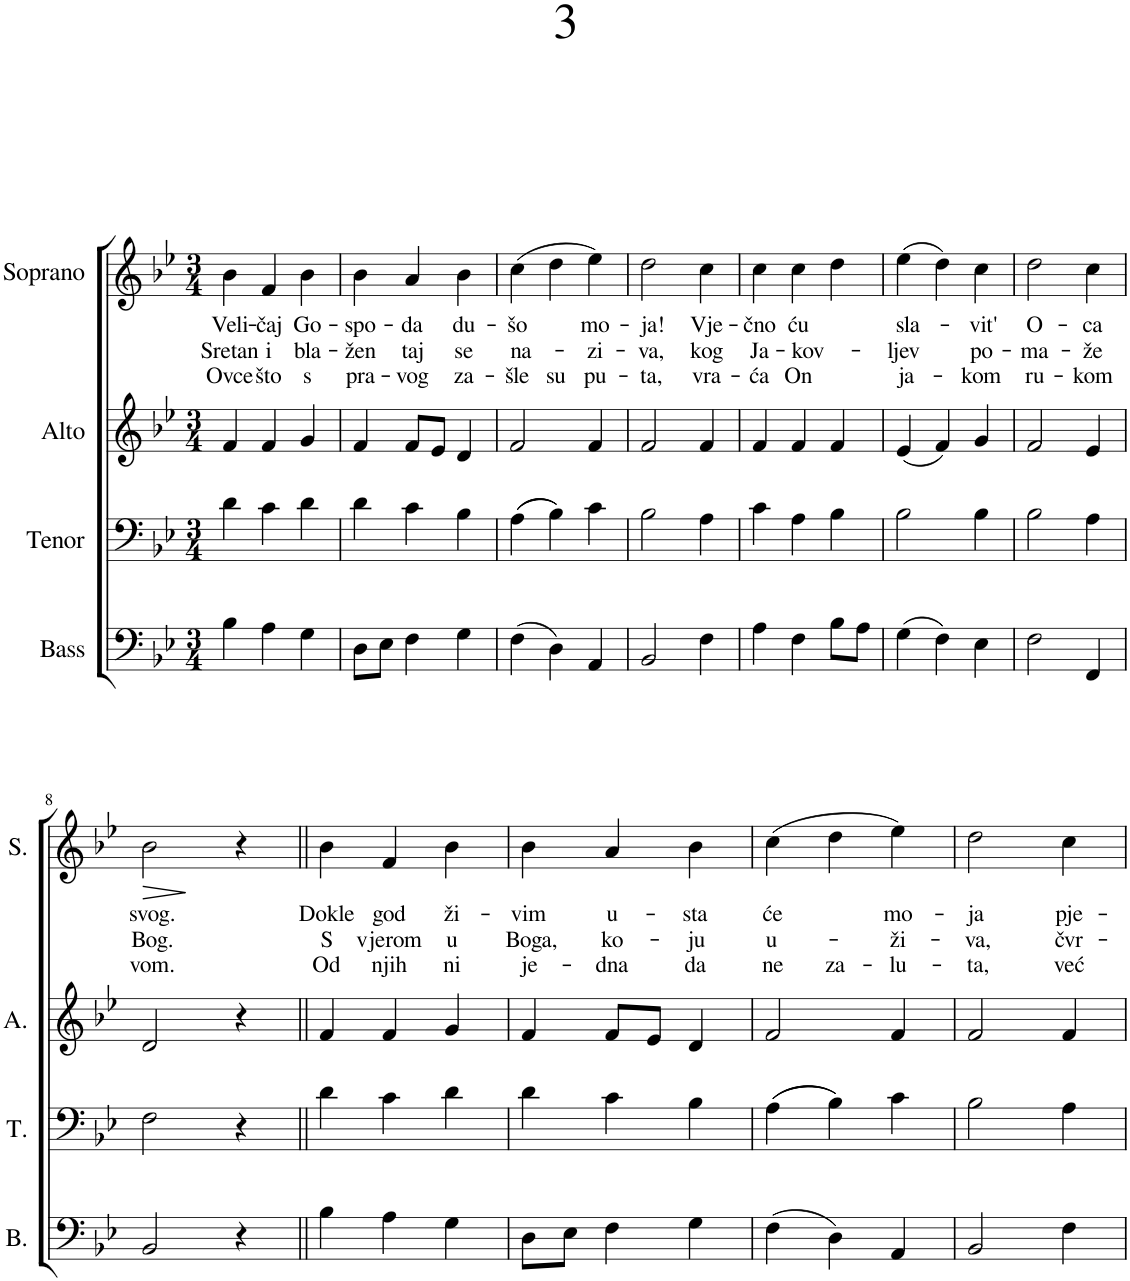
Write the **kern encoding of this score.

**kern	**kern	**kern	**kern	**text	**text	**text	**dynam
*part4	*part3	*part2	*part1	*part1	*part1	*part1	*part1
*staff4	*staff3	*staff2	*staff1	*staff1	*staff1	*staff1	*staff1
*I"Bass	*I"Tenor	*I"Alto	*I"Soprano	*	*	*	*
*I'B.	*I'T.	*I'A.	*I'S.	*	*	*	*
*clefF4	*clefF4	*clefG2	*clefG2	*	*	*	*
*k[b-e-]	*k[b-e-]	*k[b-e-]	*k[b-e-]	*	*	*	*
*M3/4	*M3/4	*M3/4	*M3/4	*	*	*	*
=1	=1	=1	=1	=1	=1	=1	=1
!	!	!	!	!LO:LY:b	!LO:LY:b	!LO:LY:b	!
4B-\	4d\	4f/	4b-\	Veli-	Sretan	Ovce	.
!	!	!	!	!LO:LY:b	!LO:LY:b	!LO:LY:b	!
4A\	4c\	4f/	4f/	-čaj	i	što	.
!	!	!	!	!LO:LY:b	!LO:LY:b	!LO:LY:b	!
4G\	4d\	4g/	4b-\	Go-	bla-	s	.
=2	=2	=2	=2	=2	=2	=2	=2
!	!	!	!	!LO:LY:b	!LO:LY:b	!LO:LY:b	!
8D\L	4d\	4f/	4b-\	-spo-	-žen	pra-	.
8E-\J	.	.	.	.	.	.	.
!	!	!	!	!LO:LY:b	!LO:LY:b	!LO:LY:b	!
4F\	4c\	8f/L	4a/	-da	taj	-vog	.
.	.	8e-/J	.	.	.	.	.
!	!	!	!	!LO:LY:b	!LO:LY:b	!LO:LY:b	!
4G\	4B-\	4d/	4b-\	du-	se	za-	.
=3	=3	=3	=3	=3	=3	=3	=3
!	!	!	!	!LO:LY:b	!LO:LY:b	!LO:LY:b	!
(4F\	((4A\	2f/	(4cc\	-šo	na-	-šle	.
!	!	!	!	!	!	!LO:LY:b	!
4D\)	4B-\))	.	4dd\	.	.	su	.
!	!	!	!	!LO:LY:b	!LO:LY:b	!LO:LY:b	!
4AA/	4c\	4f/	4ee-\)	mo-	-zi-	pu-	.
=4	=4	=4	=4	=4	=4	=4	=4
!	!	!	!	!LO:LY:b	!LO:LY:b	!LO:LY:b	!
2BB-/	2B-\	2f/	2dd\	-ja!	-va,	-ta,	.
!	!	!	!	!LO:LY:b	!LO:LY:b	!LO:LY:b	!
4F\	4A\	4f/	4cc\	Vje-	kog	vra-	.
=5	=5	=5	=5	=5	=5	=5	=5
!	!	!	!	!LO:LY:b	!LO:LY:b	!LO:LY:b	!
4A\	4c\	4f/	4cc\	-čno	Ja-	-ća	.
!	!	!	!	!LO:LY:b	!LO:LY:b	!LO:LY:b	!
4F\	4A\	4f/	4cc\	ću	-kov-	On	.
8B-\L	4B-\	4f/	4dd\	.	.	.	.
8A\J	.	.	.	.	.	.	.
=6	=6	=6	=6	=6	=6	=6	=6
!	!	!	!	!LO:LY:b	!LO:LY:b	!LO:LY:b	!
(4G\	2B-\	(4e-/	(4ee-\	sla-	-ljev	ja-	.
4F\)	.	4f/)	4dd\)	.	.	.	.
!	!	!	!	!LO:LY:b	!LO:LY:b	!LO:LY:b	!
4E-\	4B-\	4g/	4cc\	-vit'	po-	-kom	.
=7	=7	=7	=7	=7	=7	=7	=7
!	!	!	!	!LO:LY:b	!LO:LY:b	!LO:LY:b	!
2F\	2B-\	2f/	2dd\	O-	-ma-	ru-	.
!	!	!	!	!LO:LY:b	!LO:LY:b	!LO:LY:b	!
4FF/	4A\	4e-/	4cc\	-ca	-že	-kom	.
!!LO:LB:g=z
=8	=8	=8	=8	=8	=8	=8	=8
!	!	!	!	!LO:LY:b	!LO:LY:b	!LO:LY:b	!LO:HP:b
2BB-/	2F\	2d/	2b-\	svog.	Bog.	vom.	>
4r	4r	4r	4r	.	.	.	.
.	.	.	.	.	.	.	]
=9||	=9||	=9||	=9||	=9||	=9||	=9||	=9||
!	!	!	!	!LO:LY:b	!LO:LY:b	!LO:LY:b	!
4B-\	4d\	4f/	4b-\	Dokle	S	Od	.
!	!	!	!	!LO:LY:b	!LO:LY:b	!LO:LY:b	!
4A\	4c\	4f/	4f/	god	vjerom	njih	.
!	!	!	!	!LO:LY:b	!LO:LY:b	!LO:LY:b	!
4G\	4d\	4g/	4b-\	ži-	u	ni	.
=10	=10	=10	=10	=10	=10	=10	=10
!	!	!	!	!LO:LY:b	!LO:LY:b	!LO:LY:b	!
8D\L	4d\	4f/	4b-\	-vim	Boga,	je-	.
8E-\J	.	.	.	.	.	.	.
!	!	!	!	!LO:LY:b	!LO:LY:b	!LO:LY:b	!
4F\	4c\	8f/L	4a/	u-	ko-	-dna	.
.	.	8e-/J	.	.	.	.	.
!	!	!	!	!LO:LY:b	!LO:LY:b	!LO:LY:b	!
4G\	4B-\	4d/	4b-\	-sta	-ju	da	.
=11	=11	=11	=11	=11	=11	=11	=11
!	!	!	!	!LO:LY:b	!LO:LY:b	!LO:LY:b	!
(4F\	((4A\	2f/	(4cc\	će	u-	ne	.
!	!	!	!	!	!	!LO:LY:b	!
4D\)	4B-\))	.	4dd\	.	.	za-	.
!	!	!	!	!LO:LY:b	!LO:LY:b	!LO:LY:b	!
4AA/	4c\	4f/	4ee-\)	mo-	-ži-	-lu-	.
=12	=12	=12	=12	=12	=12	=12	=12
!	!	!	!	!LO:LY:b	!LO:LY:b	!LO:LY:b	!
2BB-/	2B-\	2f/	2dd\	-ja	-va,	-ta,	.
!	!	!	!	!LO:LY:b	!LO:LY:b	!LO:LY:b	!
4F\	4A\	4f/	4cc\	pje-	čvr-	već	.
=	=	=	=	=	=	=	=
*-	*-	*-	*-	*-	*-	*-	*-
